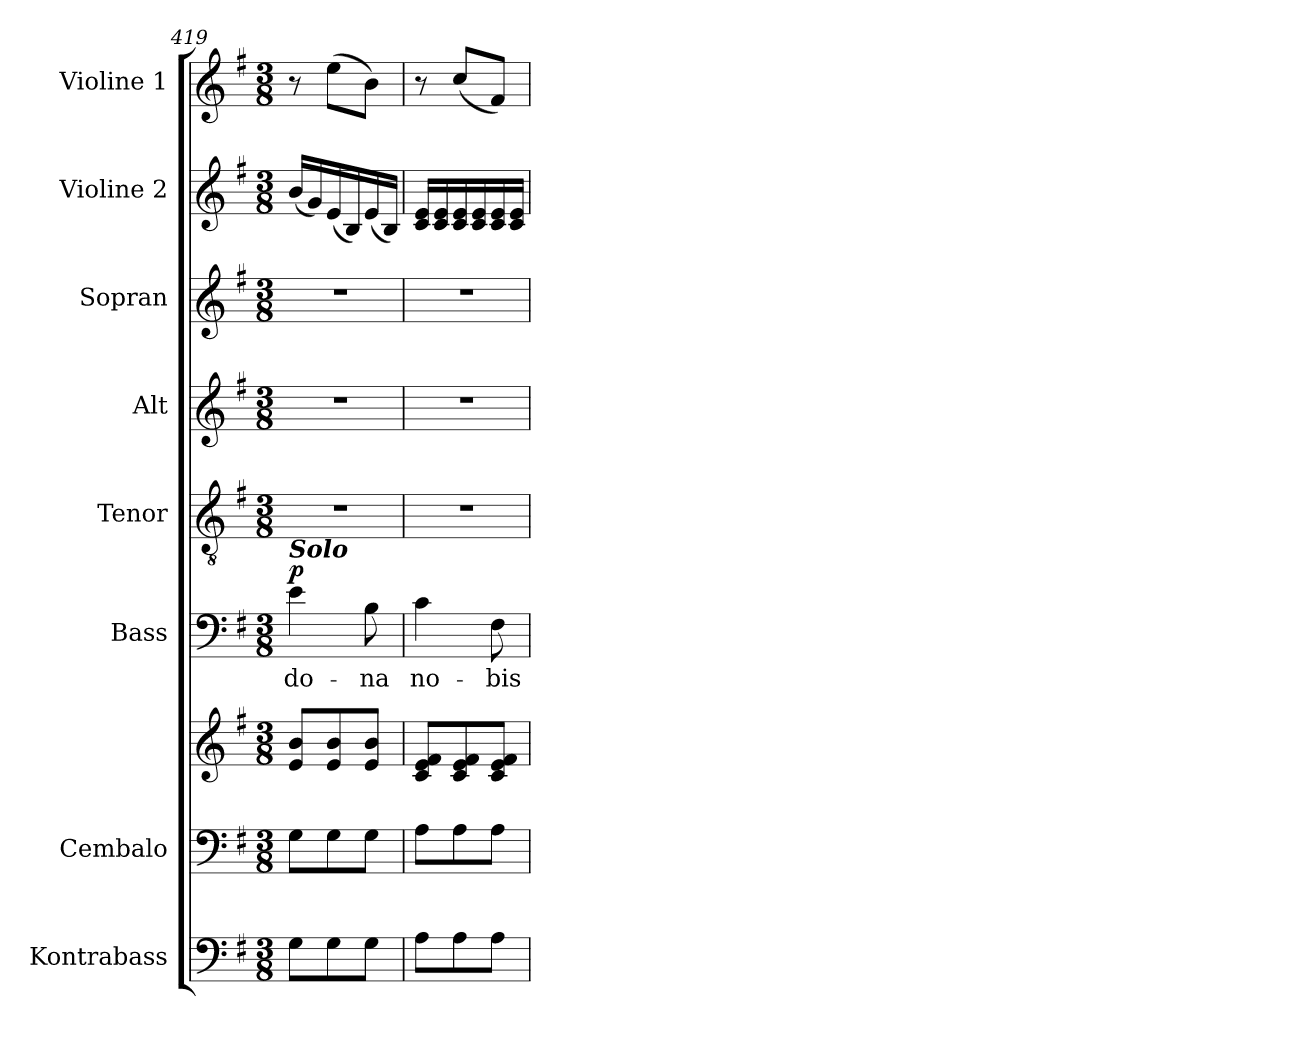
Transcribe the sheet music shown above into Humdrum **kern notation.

**kern	**kern	**kern	**kern	**text	**dynam	**kern	**kern	**kern	**kern	**kern
*part8	*part7	*part7	*part6	*part6	*part6	*part5	*part4	*part3	*part2	*part1
*staff9	*staff8	*staff7	*staff6	*staff6	*staff6	*staff5	*staff4	*staff3	*staff2	*staff1
*I"Kontrabass	*I"Cembalo	*	*I"Bass	*	*	*I"Tenor	*I"Alt	*I"Sopran	*I"Violine 2	*I"Violine 1
*I'Kb.	*I'Cemb.	*	*I'B.	*	*	*I'T.	*I'A.	*I'S.	*I'Vl. 2	*I'Vl. 1
*clefF4	*clefF4	*clefG2	*clefF4	*	*	*clefGv2	*clefG2	*clefG2	*clefG2	*clefG2
*ITrd7c12	*	*	*	*	*	*	*	*	*	*
*k[f#]	*k[f#]	*k[f#]	*k[f#]	*	*	*k[f#]	*k[f#]	*k[f#]	*k[f#]	*k[f#]
*G:	*G:	*G:	*G:	*	*	*G:	*G:	*G:	*G:	*G:
*M3/8	*M3/8	*M3/8	*M3/8	*	*	*M3/8	*M3/8	*M3/8	*M3/8	*M3/8
=419	=419	=419	=419	=419	=419	=419	=419	=419	=419	=419
!	!	!	!LO:TX:a:Bi:t=Solo	!	!	!	!	!	!	!
!	!	!	!	!LO:LY:b	!LO:DY:a	!	!	!	!	!
8GG\L	8G\L	8e/ 8b/L	4e\	do-	p	4.r	4.r	4.r	(<16b/LL	8r
.	.	.	.	.	.	.	.	.	16g/)	.
8GG\	8G\	8e/ 8b/	.	.	.	.	.	.	(<16e/	(>8ee\L
.	.	.	.	.	.	.	.	.	16B/)	.
!	!	!	!	!LO:LY:b	!	!	!	!	!	!
8GG\J	8G\J	8e/ 8b/J	8B\	-na	.	.	.	.	(<16e/	8b\J)
.	.	.	.	.	.	.	.	.	16B/JJ)	.
=420	=420	=420	=420	=420	=420	=420	=420	=420	=420	=420
!	!	!	!	!LO:LY:b	!	!	!	!	!	!
8AA\L	8A\L	8c/ 8e/ 8f#/L	4c\	no-	.	4.r	4.r	4.r	16c/ 16e/LL	8r
.	.	.	.	.	.	.	.	.	16c/ 16e/	.
8AA\	8A\	8c/ 8e/ 8f#/	.	.	.	.	.	.	16c/ 16e/	(<8cc/L
.	.	.	.	.	.	.	.	.	16c/ 16e/	.
!	!	!	!	!LO:LY:b	!	!	!	!	!	!
8AA\J	8A\J	8c/ 8e/ 8f#/J	8F#\	-bis	.	.	.	.	16c/ 16e/	8f#/J)
.	.	.	.	.	.	.	.	.	16c/ 16e/JJ	.
=	=	=	=	=	=	=	=	=	=	=
*-	*-	*-	*-	*-	*-	*-	*-	*-	*-	*-
